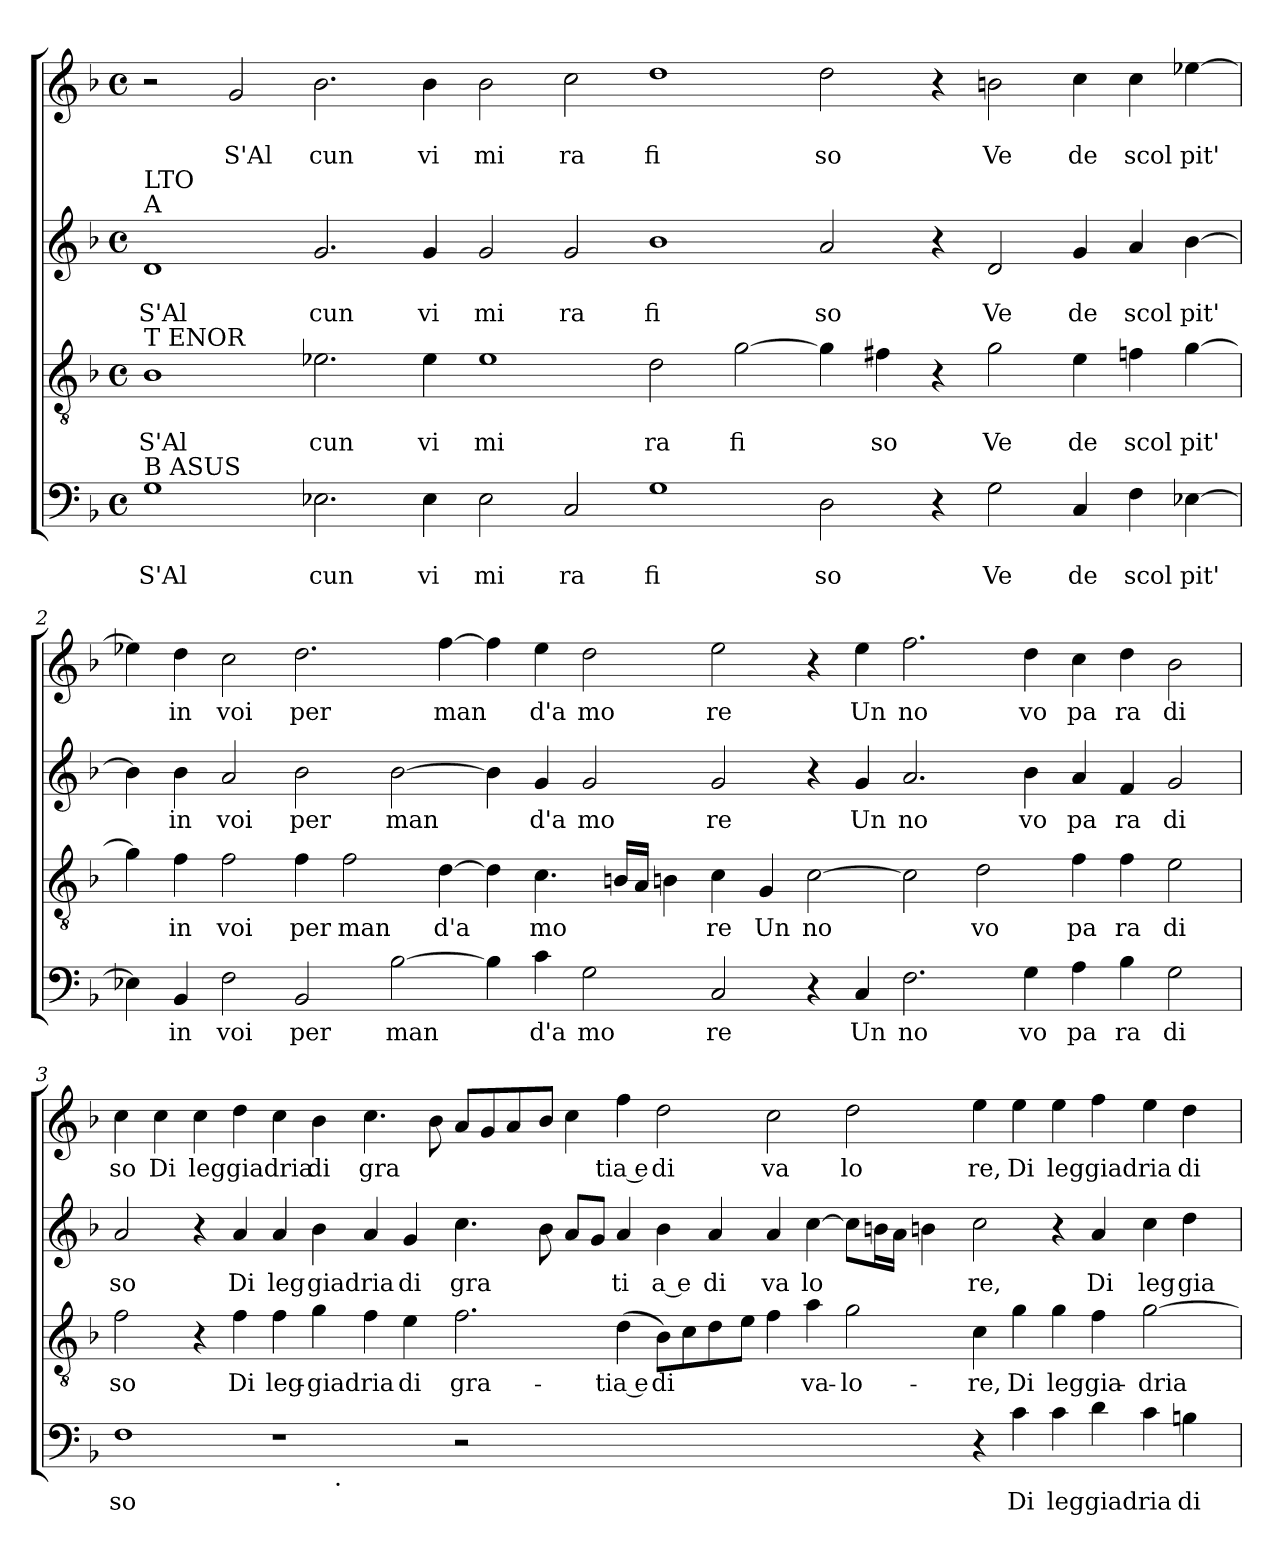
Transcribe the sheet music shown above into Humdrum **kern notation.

**kern	**text	**text	**kern	**text	**text	**kern	**text	**text	**kern	**text	**text
*part4	*part4	*part4	*part3	*part3	*part3	*part2	*part2	*part2	*part1	*part1	*part1
*staff4	*staff4	*staff4	*staff3	*staff3	*staff3	*staff2	*staff2	*staff2	*staff1	*staff1	*staff1
*clefF4	*	*	*clefGv2	*	*	*clefG2	*	*	*clefG2	*	*
*k[b-]	*	*	*k[b-]	*	*	*k[b-]	*	*	*k[b-]	*	*
*F:	*	*	*F:	*	*	*F:	*	*	*F:	*	*
*M4/4	*	*	*M4/4	*	*	*M4/4	*	*	*M4/4	*	*
*met(c)	*	*	*met(c)	*	*	*met(c)	*	*	*met(c)	*	*
=1	=1	=1	=1	=1	=1	=1	=1	=1	=1	=1	=1
!	!	!	!	!	!	!LO:TX:a:t=A	!	!	!	!	!
!	!	!	!	!	!	!LO:TX:t=LTO	!	!	!	!	!
!	!	!	!LO:TX:a:t=T ENOR	!	!	!	!	!	!	!	!
!LO:TX:a:t=B ASUS	!	!	!	!	!	!	!	!	!	!	!
!	!	!LO:LY:b:rj	!	!	!LO:LY:b:rj	!	!	!LO:LY:b:rj	!	!	!
1G	.	S'Al	1B-	.	S'Al	1d	.	S'Al	2r	.	.
!	!	!	!	!	!	!	!	!	!	!	!LO:LY:b:rj
.	.	.	.	.	.	.	.	.	2g/	.	S'Al
!	!	!LO:LY:b	!	!	!LO:LY:b	!	!	!LO:LY:b	!	!	!LO:LY:b
2.E-X\	.	cun	2.e-X\	.	cun	2.g/	.	cun	2.b-\	.	cun
!	!	!LO:LY:b	!	!	!LO:LY:b	!	!	!LO:LY:b	!	!	!LO:LY:b
4E-\	.	vi	4e-\	.	vi	4g/	.	vi	4b-\	.	vi
!	!	!LO:LY:b	!	!	!LO:LY:b	!	!	!LO:LY:b	!	!	!LO:LY:b
2E-\	.	mi	1e-	.	mi	2g/	.	mi	2b-\	.	mi
!	!	!LO:LY:b	!	!	!	!	!	!LO:LY:b	!	!	!LO:LY:b
2C/	.	ra	.	.	.	2g/	.	ra	2cc\	.	ra
!	!	!LO:LY:b	!	!	!LO:LY:b	!	!	!LO:LY:b	!	!	!LO:LY:b
1G	.	fi	2d\	.	ra	1b-	.	fi	1dd	.	fi
!	!	!	!	!	!LO:LY:b	!	!	!	!	!	!
.	.	.	[>2g\	.	fi	.	.	.	.	.	.
!	!	!LO:LY:b	!	!	!	!	!	!LO:LY:b	!	!	!LO:LY:b
2D\	.	so	4g\]	.	.	2a/	.	so	2dd\	.	so
!	!	!	!	!	!LO:LY:b	!	!	!	!	!	!
.	.	.	4f#X\	.	so	.	.	.	.	.	.
4r	.	.	4r	.	.	4r	.	.	4r	.	.
!	!	!LO:LY:b	!	!	!LO:LY:b	!	!	!LO:LY:b	!	!	!LO:LY:b
2G\	.	Ve	2g\	.	Ve	2d/	.	Ve	2bn\	.	Ve
!	!	!LO:LY:b	!	!	!LO:LY:b	!	!	!LO:LY:b	!	!	!LO:LY:b
4C/	.	de	4e-\	.	de	4g/	.	de	4cc\	.	de
!	!	!LO:LY:b	!	!	!LO:LY:b	!	!	!LO:LY:b	!	!	!LO:LY:b
4F\	.	scol	4fn\	.	scol	4a/	.	scol	4cc\	.	scol
!	!	!LO:LY:b	!	!	!LO:LY:b	!	!	!LO:LY:b	!	!	!LO:LY:b
[<4E-X\	.	pit'	[<4g\	.	pit'	[<4b-\	.	pit'	[<4ee-X\	.	pit'
!!LO:LB:g=z
=2	=2	=2	=2	=2	=2	=2	=2	=2	=2	=2	=2
4E-X\]	.	.	4g\]	.	.	4b-\]	.	.	4ee-X\]	.	.
!	!LO:LY:b	!	!	!LO:LY:b	!	!	!LO:LY:b	!	!	!LO:LY:b	!
4BB-/	in	.	4f\	in	.	4b-\	in	.	4dd\	in	.
!	!LO:LY:b	!	!	!LO:LY:b	!	!	!LO:LY:b	!	!	!LO:LY:b	!
2F\	voi	.	2f\	voi	.	2a/	voi	.	2cc\	voi	.
!	!LO:LY:b	!	!	!LO:LY:b	!	!	!LO:LY:b	!	!	!LO:LY:b	!
2BB-/	per	.	4f\	per	.	2b-\	per	.	2.dd\	per	.
!	!	!	!	!LO:LY:b	!	!	!	!	!	!	!
.	.	.	2f\	man	.	.	.	.	.	.	.
!	!LO:LY:b	!	!	!	!	!	!LO:LY:b	!	!	!	!
[>2B-\	man	.	.	.	.	[>2b-\	man	.	.	.	.
!	!	!	!	!LO:LY:b	!	!	!	!	!	!LO:LY:b	!
.	.	.	[>4d\	d'a	.	.	.	.	[>4ff\	man	.
4B-\]	.	.	4d\]	.	.	4b-\]	.	.	4ff\]	.	.
!	!LO:LY:b	!	!	!LO:LY:b	!	!	!LO:LY:b	!	!	!LO:LY:b	!
4c\	d'a	.	4.c\	mo	.	4g/	d'a	.	4ee-\	d'a	.
!	!LO:LY:b	!	!	!	!	!	!LO:LY:b	!	!	!LO:LY:b	!
2G\	mo	.	.	.	.	2g/	mo	.	2dd\	mo	.
.	.	.	16Bn/LL	.	.	.	.	.	.	.	.
.	.	.	16A/JJ	.	.	.	.	.	.	.	.
.	.	.	4Bn\	.	.	.	.	.	.	.	.
!	!LO:LY:b	!	!	!LO:LY:b	!	!	!LO:LY:b	!	!	!LO:LY:b	!
2C/	re	.	4c\	re	.	2g/	re	.	2ee-\	re	.
!	!	!	!	!LO:LY:b	!	!	!	!	!	!	!
.	.	.	4G/	Un	.	.	.	.	.	.	.
!	!	!	!	!LO:LY:b	!	!	!	!	!	!	!
4r	.	.	[>2c\	no	.	4r	.	.	4r	.	.
!	!LO:LY:b	!	!	!	!	!	!LO:LY:b	!	!	!LO:LY:b	!
4C/	Un	.	.	.	.	4g/	Un	.	4ee-\	Un	.
!	!LO:LY:b	!	!	!	!	!	!LO:LY:b	!	!	!LO:LY:b	!
2.F\	no	.	2c\]	.	.	2.a/	no	.	2.ff\	no	.
!	!	!	!	!LO:LY:b	!	!	!	!	!	!	!
.	.	.	2d\	vo	.	.	.	.	.	.	.
!	!LO:LY:b	!	!	!	!	!	!LO:LY:b	!	!	!LO:LY:b	!
4G\	vo	.	.	.	.	4b-\	vo	.	4dd\	vo	.
!	!LO:LY:b	!	!	!LO:LY:b	!	!	!LO:LY:b	!	!	!LO:LY:b	!
4A\	pa	.	4f\	pa	.	4a/	pa	.	4cc\	pa	.
!	!LO:LY:b	!	!	!LO:LY:b	!	!	!LO:LY:b	!	!	!LO:LY:b	!
4B-\	ra	.	4f\	ra	.	4f/	ra	.	4dd\	ra	.
!	!LO:LY:b	!	!	!LO:LY:b	!	!	!LO:LY:b	!	!	!LO:LY:b	!
2G\	di	.	2e\	di	.	2g/	di	.	2b-\	di	.
!!LO:LB:g=z
=3	=3	=3	=3	=3	=3	=3	=3	=3	=3	=3	=3
!	!LO:LY:b	!	!	!LO:LY:b	!	!	!LO:LY:b	!	!	!LO:LY:b	!
*^	*	*	*	*	*	*	*	*	*	*	*
1F	1ryy	so	.	2f\	so	.	2a/	so	.	4cc\	so	.
!	!	!	!	!	!	!	!	!	!	!	!LO:LY:b	!
.	.	.	.	.	.	.	.	.	.	4cc\	Di	.
!	!	!	!	!	!	!	!	!	!	!	!LO:LY:b	!
.	.	.	.	4r	.	.	4r	.	.	4cc\	leggiadria	.
!	!	!	!	!	!LO:LY:b	!	!	!LO:LY:b	!	!	!	!
.	.	.	.	4f\	Di	.	4a/	Di	.	4dd\	.	.
!	!	!	!	!	!LO:LY:b	!	!	!LO:LY:b	!	!	!	!
1r	4ryy	.	.	4f\	leg-	.	4a/	leg	.	4cc\	.	.
!	!	!	!	!	!LO:LY:b	!	!	!LO:LY:b	!	!	!LO:LY:b	!
.	16.ryy	.	.	4g\	-giadria	.	4b-\	giadria	.	4b-\	di	.
!	!LO:TX:b:t=.	!	!	!	!	!	!	!	!	!	!	!
.	1ryy	.	.	.	.	.	.	.	.	.	.	.
!	!	!	!	!	!	!	!	!	!	!	!LO:LY:b	!
.	.	.	.	4f\	.	.	4a/	.	.	4.cc\	gra	.
!	!	!	!	!	!LO:LY:b	!	!	!LO:LY:b	!	!	!	!
.	.	.	.	4e\	di	.	4g/	di	.	.	.	.
.	.	.	.	.	.	.	.	.	.	8b-\	.	.
!	!	!	!	!	!LO:LY:b	!	!	!LO:LY:b	!	!	!	!
2r	.	.	.	2.f\	gra-	.	4.cc\	gra	.	8a/L	.	.
.	.	.	.	.	.	.	.	.	.	8g/	.	.
.	.	.	.	.	.	.	.	.	.	8a/	.	.
.	1ryy	.	.	.	.	.	.	.	.	.	.	.
.	.	.	.	.	.	.	8b-\	.	.	8b-/J	.	.
0ryy	.	.	.	.	.	.	8a/L	.	.	4cc\	.	.
.	.	.	.	.	.	.	8g/J	.	.	.	.	.
!	!	!	!	!	!LO:LY:b:rj	!	!	!LO:LY:b	!	!	!LO:LY:b:rj	!
.	.	.	.	(<4d\	-tia e	.	4a/	ti	.	4ff\	tia e	.
!	!	!	!	!	!LO:LY:b	!	!	!LO:LY:b:rj	!	!	!LO:LY:b	!
.	.	.	.	8B-\L)	di	.	4b-\	a e	.	2dd\	di	.
.	.	.	.	8c\	.	.	.	.	.	.	.	.
!	!	!	!	!	!	!	!	!LO:LY:b	!	!	!	!
.	.	.	.	8d\	.	.	4a/	di	.	.	.	.
.	1ryy	.	.	.	.	.	.	.	.	.	.	.
.	.	.	.	8e\J	.	.	.	.	.	.	.	.
!	!	!	!	!	!	!	!	!LO:LY:b	!	!	!LO:LY:b	!
.	.	.	.	4f\	.	.	4a/	va	.	2cc\	va	.
!	!	!	!	!	!LO:LY:b	!	!	!LO:LY:b	!	!	!	!
.	.	.	.	4a\	va-	.	[>4cc\	lo	.	.	.	.
!	!	!	!	!	!LO:LY:b	!	!	!	!	!	!LO:LY:b	!
.	.	.	.	2g\	-lo-	.	8cc\L]	.	.	2dd\	lo	.
.	.	.	.	.	.	.	16bn\L	.	.	.	.	.
.	.	.	.	.	.	.	16a\JJ	.	.	.	.	.
.	.	.	.	.	.	.	4bn\	.	.	.	.	.
.	1ryy	.	.	.	.	.	.	.	.	.	.	.
!	!	!	!	!	!LO:LY:b	!	!	!LO:LY:b	!	!	!LO:LY:b	!
4r	.	.	.	4c\	-re,	.	2cc\	re,	.	4ee\	re,	.
!	!	!LO:LY:b	!	!	!LO:LY:b	!	!	!	!	!	!LO:LY:b	!
4c\	.	Di	.	4g\	Di	.	.	.	.	4ee\	Di	.
!	!	!LO:LY:b	!	!	!LO:LY:b	!	!	!	!	!	!LO:LY:b	!
4c\	.	leggiadria	.	4g\	leggia-	.	4r	.	.	4ee\	leggiadria	.
!	!	!	!	!	!	!	!	!LO:LY:b	!	!	!	!
4d\	.	.	.	4f\	.	.	4a/	Di	.	4ff\	.	.
.	2ryy	.	.	.	.	.	.	.	.	.	.	.
!	!	!	!	!	!LO:LY:b	!	!	!LO:LY:b	!	!	!	!
4c\	.	.	.	[>2g\	-dria	.	4cc\	leg	.	4ee\	.	.
!	!	!LO:LY:b	!	!	!	!	!	!LO:LY:b	!	!	!LO:LY:b	!
4Bn\	.	di	.	.	.	.	4dd\	gia	.	4dd\	di	.
.	8ryy	.	.	.	.	.	.	.	.	.	.	.
.	32ryy	.	.	.	.	.	.	.	.	.	.	.
*v	*v	*	*	*	*	*	*	*	*	*	*	*
=	=	=	=	=	=	=	=	=	=	=	=
*-	*-	*-	*-	*-	*-	*-	*-	*-	*-	*-	*-
